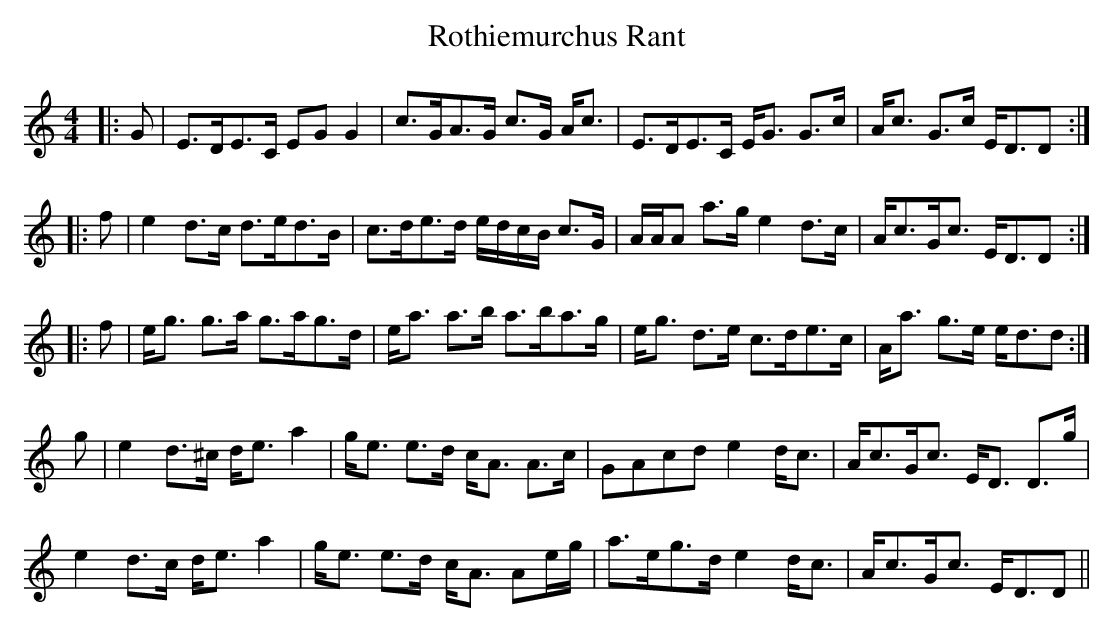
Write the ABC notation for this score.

X:1
T: Rothiemurchus Rant
M: 4/4
L: 1/8
K: Cmaj
|:G|E>DE>C EG G2|c>GA>G c>G A<c|E>DE>C E<G G>c|A<c G>c E<DD:|
|:f|e2 d>c d>ed>B|c>de>d e/d/c/B/ c>G|A/A/A a>g e2 d>c|A<cG<c E<DD:|
|:f|e<g g>a g>ag>d|e<a a>b a>ba>g|e<g d>e c>de>c|A<a g>e e<dd:|
g|e2 d>^c d<e a2|g<e e>d c<A A>c|GAcd e2 d<c|A<cG<c E<D D>g|
e2 d>c d<e a2|g<e e>d c<A Ae/g/|a>eg>d e2 d<c|A<cG<c E<DD||
